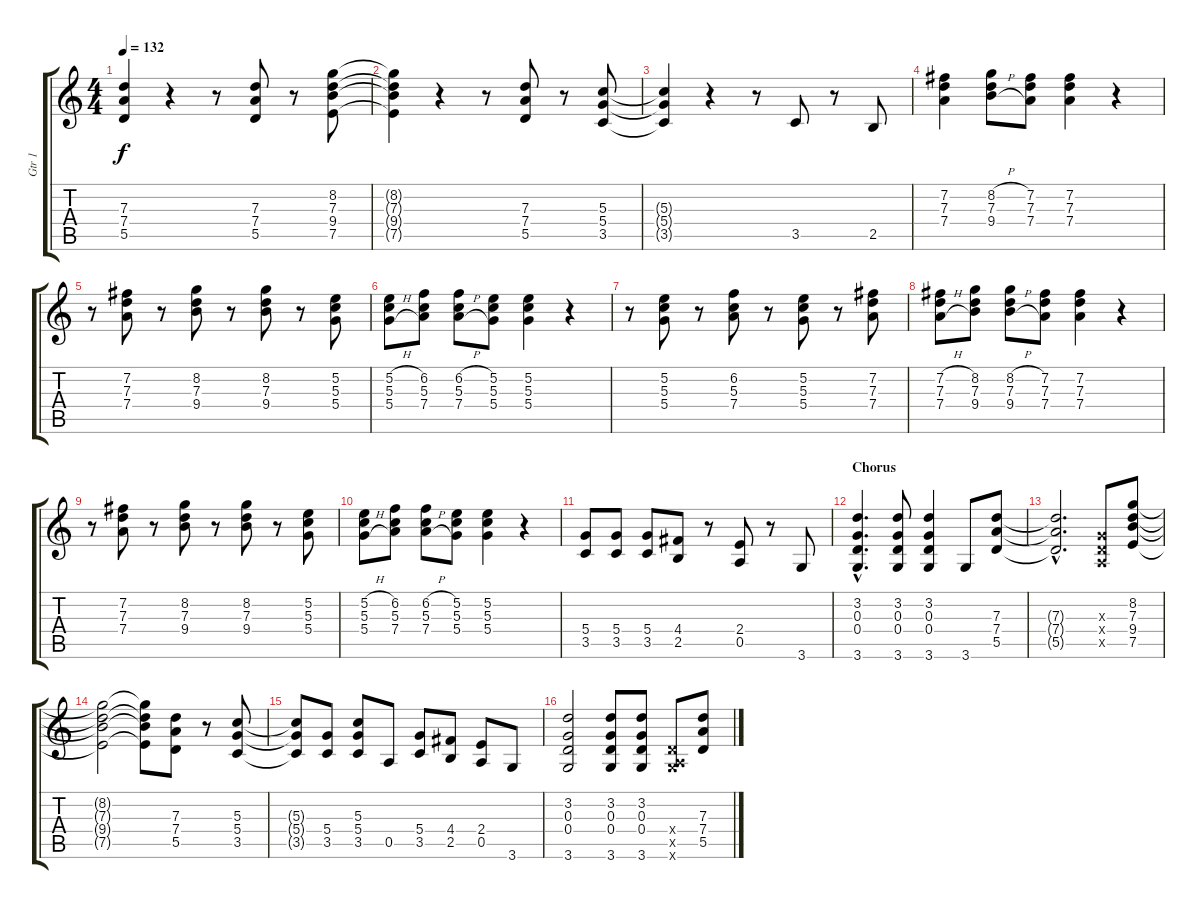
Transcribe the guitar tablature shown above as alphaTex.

\track ("Gtr 1" "Gtr 1") {instrument distortionguitar}
\staff {score tabs}
\tuning (E4 B3 G3 D3 A2 E2) {hide}
\ts (4 4)
\tempo 132
\clef g2
\ks c
(7.3{t} 7.4{t} 5.5{t}).4{dy f} r.4 r.8 (7.3 7.4 5.5).8 r.8 (8.2 7.3 9.4 7.5).8 |
(8.2{t} 7.3{t} 9.4{t} 7.5{t}).4 r.4 r.8 (7.3 7.4 5.5).8 r.8 (5.3 5.4 3.5).8 |
(5.3{t} 5.4{t} 3.5{t}).4 r.4 r.8 3.5.8 r.8 2.5.8 |
(7.2 7.3 7.4).4 (8.2{h} 7.3 9.4{h}).8 (7.2 7.3 7.4).8 (7.2 7.3 7.4).4 r.4 |
r.8 (7.2 7.3 7.4).8 r.8 (8.2 7.3 9.4).8 r.8 (8.2 7.3 9.4).8 r.8 (5.2 5.3 5.4).8 |
(5.2{h} 5.3 5.4{h}).8 (6.2 5.3 7.4).8 (6.2{h} 5.3 7.4{h}).8 (5.2 5.3 5.4).8 (5.2 5.3 5.4).4 r.4 |
r.8 (5.2 5.3 5.4).8 r.8 (6.2 5.3 7.4).8 r.8 (5.2 5.3 5.4).8 r.8 (7.2 7.3 7.4).8 |
(7.2{h} 7.3 7.4{h}).8 (8.2 7.3 9.4).8 (8.2{h} 7.3 9.4{h}).8 (7.2 7.3 7.4).8 (7.2 7.3 7.4).4 r.4 |
r.8 (7.2 7.3 7.4).8 r.8 (8.2 7.3 9.4).8 r.8 (8.2 7.3 9.4).8 r.8 (5.2 5.3 5.4).8 |
(5.2{h} 5.3 5.4{h}).8 (6.2 5.3 7.4).8 (6.2{h} 5.3 7.4{h}).8 (5.2 5.3 5.4).8 (5.2 5.3 5.4).4 r.4 |
(5.4 3.5).8 (5.4 3.5).8 (5.4 3.5).8 (4.4 2.5).8 r.8 (2.4 0.5).8 r.8 3.6.8 |
\section ("" "Chorus")
(3.2{hac} 0.3{hac} 0.4{hac} 3.6{hac}).4{d} (3.2 0.3 0.4 3.6).8 (3.2 0.3 0.4 3.6).4 3.6.8 (7.3 7.4 5.5).8 |
(7.3{hac t} 7.4{hac t} 5.5{hac t}).2{d} (0.3{x} 0.4{x} 0.5{x}).8 (8.2 7.3 9.4 7.5).8 |
(8.2{t} 7.3{t} 9.4{t} 7.5{t}).2 (8.2{t} 7.3{t} 9.4{t} 7.5{t}).8 (7.3 7.4 5.5).8 r.8 (5.3 5.4 3.5).8 |
(5.3{t} 5.4{t} 3.5{t}).8 (5.4 3.5).8 (5.3 5.4 3.5).8 0.5.8 (5.4 3.5).8 (4.4 2.5).8 (2.4 0.5).8 3.6.8 |
(3.2 0.3 0.4 3.6).2 (3.2 0.3 0.4 3.6).8 (3.2 0.3 0.4 3.6).8 (0.4{x} 0.5{x} 3.6{x}).8 (7.3 7.4 5.5).8
